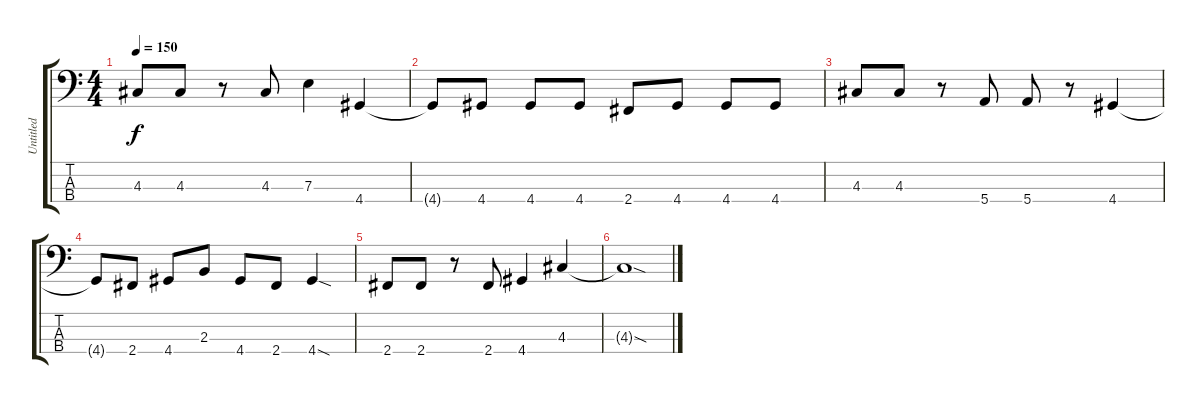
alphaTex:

\track ("Untitled" "Untitled") {instrument electricbassfinger}
\staff {score tabs}
\tuning (G2 D2 A1 E1) {hide}
\ts (4 4)
\tempo 150
\clef f4
\ks c
4.3.8{dy f} 4.3.8 r.8 4.3.8 7.3.4 4.4.4 |
4.4{t}.8 4.4.8 4.4.8 4.4.8 2.4.8 4.4.8 4.4.8 4.4.8 |
4.3.8 4.3.8 r.8 5.4.8 5.4.8 r.8 4.4.4 |
4.4{t}.8 2.4.8 4.4.8 2.3.8 4.4.8 2.4.8 4.4{sod}.4 |
2.4.8 2.4.8 r.8 2.4.8 4.4.4 4.3.4 |
4.3{sod t}.1
